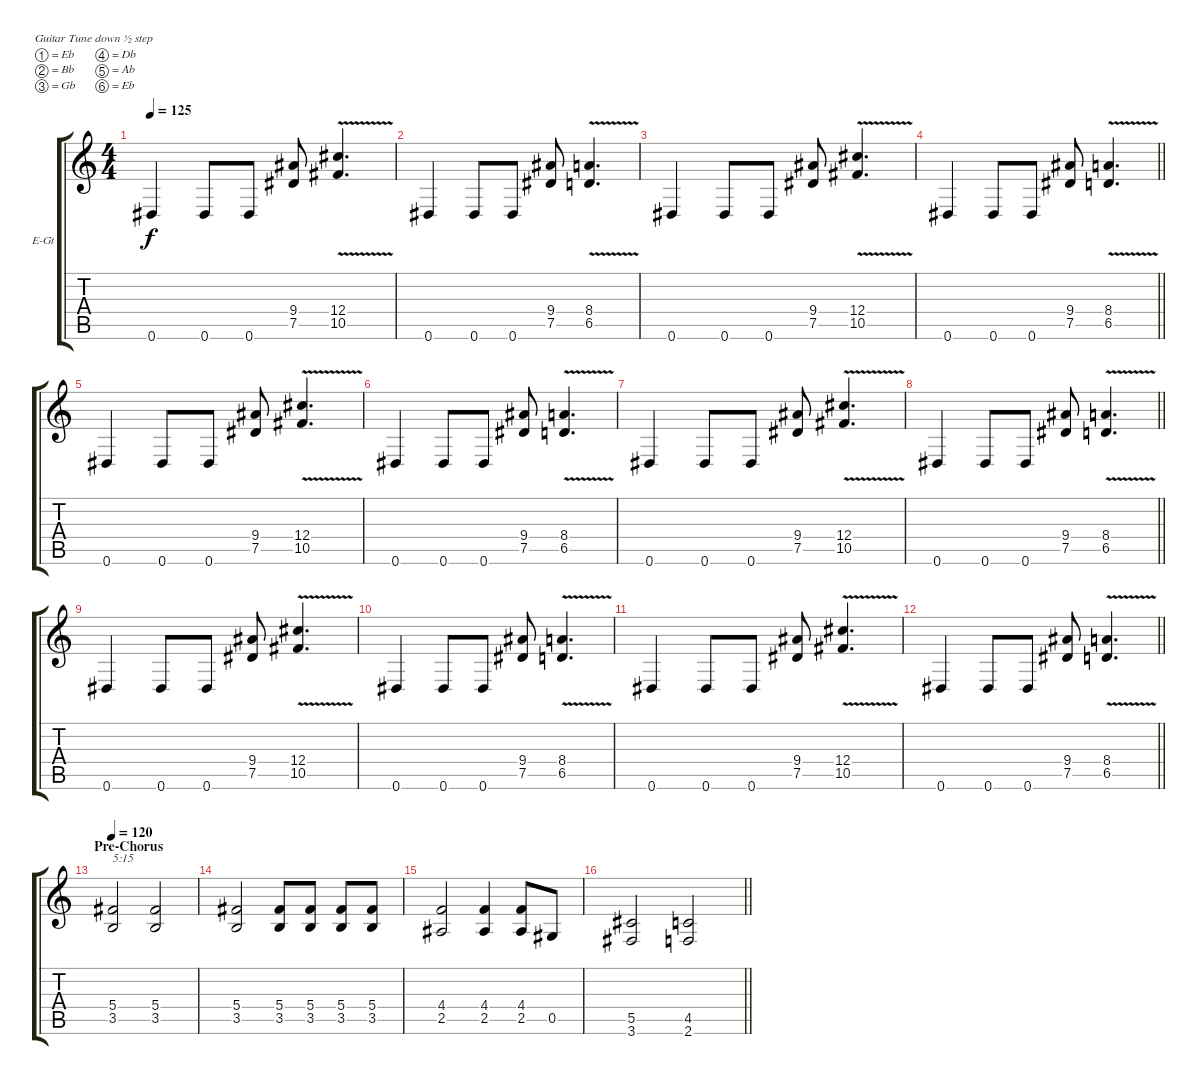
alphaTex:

\bracketExtendMode groupsimilarinstruments
\firstSystemTrackNameOrientation horizontal
\otherSystemsTrackNameOrientation horizontal
\track ("Tony" "E-Gt") {instrument distortionguitar}
\staff {score tabs}
\tuning (Eb4 Bb3 Gb3 Db3 Ab2 Eb2)
\ts (4 4)
\tempo 125
\clef g2
\ks c
0.6.4{dy f} 0.6.8 0.6.8 (9.4 7.5).8 (12.4 10.5{v}).4{d} |
0.6.4 0.6.8 0.6.8 (9.4 7.5).8 (8.4 6.5{v}).4{d} |
0.6.4 0.6.8 0.6.8 (9.4 7.5).8 (12.4 10.5{v}).4{d} |
\barLineRight lightlight
0.6.4 0.6.8 0.6.8 (9.4 7.5).8 (8.4 6.5{v}).4{d} |
0.6.4 0.6.8 0.6.8 (9.4 7.5).8 (12.4 10.5{v}).4{d} |
0.6.4 0.6.8 0.6.8 (9.4 7.5).8 (8.4 6.5{v}).4{d} |
0.6.4 0.6.8 0.6.8 (9.4 7.5).8 (12.4 10.5{v}).4{d} |
\barLineRight lightlight
0.6.4 0.6.8 0.6.8 (9.4 7.5).8 (8.4 6.5{v}).4{d} |
0.6.4 0.6.8 0.6.8 (9.4 7.5).8 (12.4 10.5{v}).4{d} |
0.6.4 0.6.8 0.6.8 (9.4 7.5).8 (8.4 6.5{v}).4{d} |
0.6.4 0.6.8 0.6.8 (9.4 7.5).8 (12.4 10.5{v}).4{d} |
\barLineRight lightlight
0.6.4 0.6.8 0.6.8 (9.4 7.5).8 (8.4 6.5{v}).4{d} |
\section ("" "Pre-Chorus")
\tempo 120
(5.4 3.5).2{txt "5:15"} (5.4 3.5).2 |
(5.4 3.5).2 (5.4 3.5).8 (5.4 3.5).8 (5.4 3.5).8 (5.4 3.5).8 |
(4.4 2.5).2 (4.4 2.5).4 (4.4 2.5).8 0.5.8 |
\barLineRight lightlight
(5.5 3.6).2 (4.5 2.6).2
